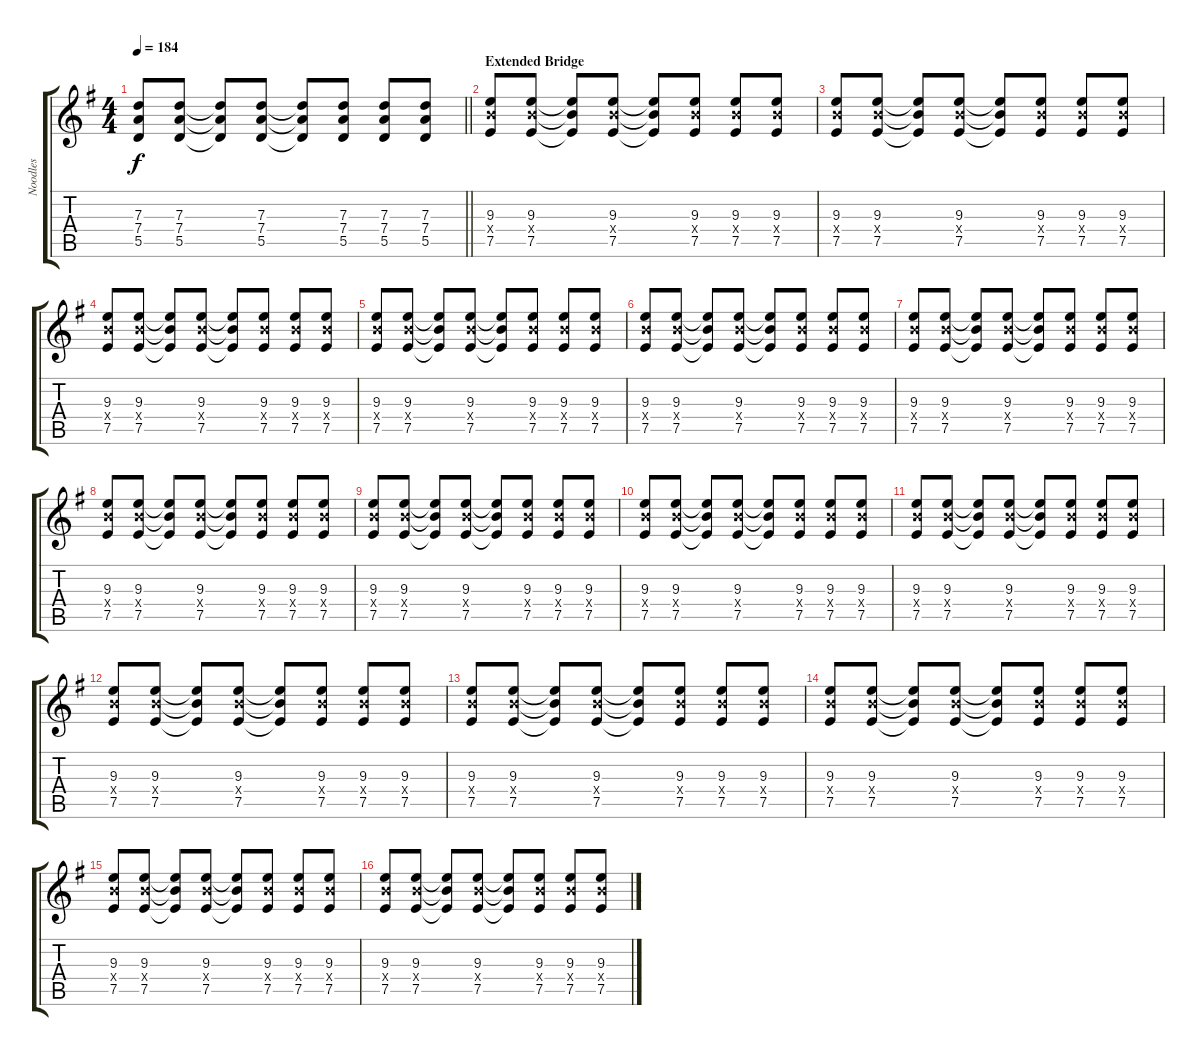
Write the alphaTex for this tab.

\track ("Noodles" "Noodles") {instrument overdrivenguitar}
\staff {score tabs}
\tuning (E4 B3 G3 D3 A2 E2) {hide}
\ts (4 4)
\tempo 184
\clef g2
\barLineRight lightlight
\ks eminor
(7.3 7.4 5.5).8{dy f} (7.3 7.4 5.5).8 (7.3{t} 7.4{t} 5.5{t}).8 (7.3 7.4 5.5).8 (7.3{t} 7.4{t} 5.5{t}).8 (7.3 7.4 5.5).8 (7.3 7.4 5.5).8 (7.3 7.4 5.5).8 |
\section ("" "Extended Bridge")
(9.3 9.4{x} 7.5).8 (9.3 9.4{x} 7.5).8 (9.3{t} 9.4{t} 7.5{t}).8 (9.3 9.4{x} 7.5).8 (9.3{t} 9.4{t} 7.5{t}).8 (9.3 9.4{x} 7.5).8 (9.3 9.4{x} 7.5).8 (9.3 9.4{x} 7.5).8 |
(9.3 9.4{x} 7.5).8 (9.3 9.4{x} 7.5).8 (9.3{t} 9.4{t} 7.5{t}).8 (9.3 9.4{x} 7.5).8 (9.3{t} 9.4{t} 7.5{t}).8 (9.3 9.4{x} 7.5).8 (9.3 9.4{x} 7.5).8 (9.3 9.4{x} 7.5).8 |
(9.3 9.4{x} 7.5).8 (9.3 9.4{x} 7.5).8 (9.3{t} 9.4{t} 7.5{t}).8 (9.3 9.4{x} 7.5).8 (9.3{t} 9.4{t} 7.5{t}).8 (9.3 9.4{x} 7.5).8 (9.3 9.4{x} 7.5).8 (9.3 9.4{x} 7.5).8 |
(9.3 9.4{x} 7.5).8 (9.3 9.4{x} 7.5).8 (9.3{t} 9.4{t} 7.5{t}).8 (9.3 9.4{x} 7.5).8 (9.3{t} 9.4{t} 7.5{t}).8 (9.3 9.4{x} 7.5).8 (9.3 9.4{x} 7.5).8 (9.3 9.4{x} 7.5).8 |
(9.3 9.4{x} 7.5).8 (9.3 9.4{x} 7.5).8 (9.3{t} 9.4{t} 7.5{t}).8 (9.3 9.4{x} 7.5).8 (9.3{t} 9.4{t} 7.5{t}).8 (9.3 9.4{x} 7.5).8 (9.3 9.4{x} 7.5).8 (9.3 9.4{x} 7.5).8 |
(9.3 9.4{x} 7.5).8 (9.3 9.4{x} 7.5).8 (9.3{t} 9.4{t} 7.5{t}).8 (9.3 9.4{x} 7.5).8 (9.3{t} 9.4{t} 7.5{t}).8 (9.3 9.4{x} 7.5).8 (9.3 9.4{x} 7.5).8 (9.3 9.4{x} 7.5).8 |
(9.3 9.4{x} 7.5).8 (9.3 9.4{x} 7.5).8 (9.3{t} 9.4{t} 7.5{t}).8 (9.3 9.4{x} 7.5).8 (9.3{t} 9.4{t} 7.5{t}).8 (9.3 9.4{x} 7.5).8 (9.3 9.4{x} 7.5).8 (9.3 9.4{x} 7.5).8 |
(9.3 9.4{x} 7.5).8 (9.3 9.4{x} 7.5).8 (9.3{t} 9.4{t} 7.5{t}).8 (9.3 9.4{x} 7.5).8 (9.3{t} 9.4{t} 7.5{t}).8 (9.3 9.4{x} 7.5).8 (9.3 9.4{x} 7.5).8 (9.3 9.4{x} 7.5).8 |
(9.3 9.4{x} 7.5).8 (9.3 9.4{x} 7.5).8 (9.3{t} 9.4{t} 7.5{t}).8 (9.3 9.4{x} 7.5).8 (9.3{t} 9.4{t} 7.5{t}).8 (9.3 9.4{x} 7.5).8 (9.3 9.4{x} 7.5).8 (9.3 9.4{x} 7.5).8 |
(9.3 9.4{x} 7.5).8 (9.3 9.4{x} 7.5).8 (9.3{t} 9.4{t} 7.5{t}).8 (9.3 9.4{x} 7.5).8 (9.3{t} 9.4{t} 7.5{t}).8 (9.3 9.4{x} 7.5).8 (9.3 9.4{x} 7.5).8 (9.3 9.4{x} 7.5).8 |
(9.3 9.4{x} 7.5).8 (9.3 9.4{x} 7.5).8 (9.3{t} 9.4{t} 7.5{t}).8 (9.3 9.4{x} 7.5).8 (9.3{t} 9.4{t} 7.5{t}).8 (9.3 9.4{x} 7.5).8 (9.3 9.4{x} 7.5).8 (9.3 9.4{x} 7.5).8 |
(9.3 9.4{x} 7.5).8 (9.3 9.4{x} 7.5).8 (9.3{t} 9.4{t} 7.5{t}).8 (9.3 9.4{x} 7.5).8 (9.3{t} 9.4{t} 7.5{t}).8 (9.3 9.4{x} 7.5).8 (9.3 9.4{x} 7.5).8 (9.3 9.4{x} 7.5).8 |
(9.3 9.4{x} 7.5).8 (9.3 9.4{x} 7.5).8 (9.3{t} 9.4{t} 7.5{t}).8 (9.3 9.4{x} 7.5).8 (9.3{t} 9.4{t} 7.5{t}).8 (9.3 9.4{x} 7.5).8 (9.3 9.4{x} 7.5).8 (9.3 9.4{x} 7.5).8 |
(9.3 9.4{x} 7.5).8 (9.3 9.4{x} 7.5).8 (9.3{t} 9.4{t} 7.5{t}).8 (9.3 9.4{x} 7.5).8 (9.3{t} 9.4{t} 7.5{t}).8 (9.3 9.4{x} 7.5).8 (9.3 9.4{x} 7.5).8 (9.3 9.4{x} 7.5).8 |
(9.3 9.4{x} 7.5).8 (9.3 9.4{x} 7.5).8 (9.3{t} 9.4{t} 7.5{t}).8 (9.3 9.4{x} 7.5).8 (9.3{t} 9.4{t} 7.5{t}).8 (9.3 9.4{x} 7.5).8 (9.3 9.4{x} 7.5).8 (9.3 9.4{x} 7.5).8
